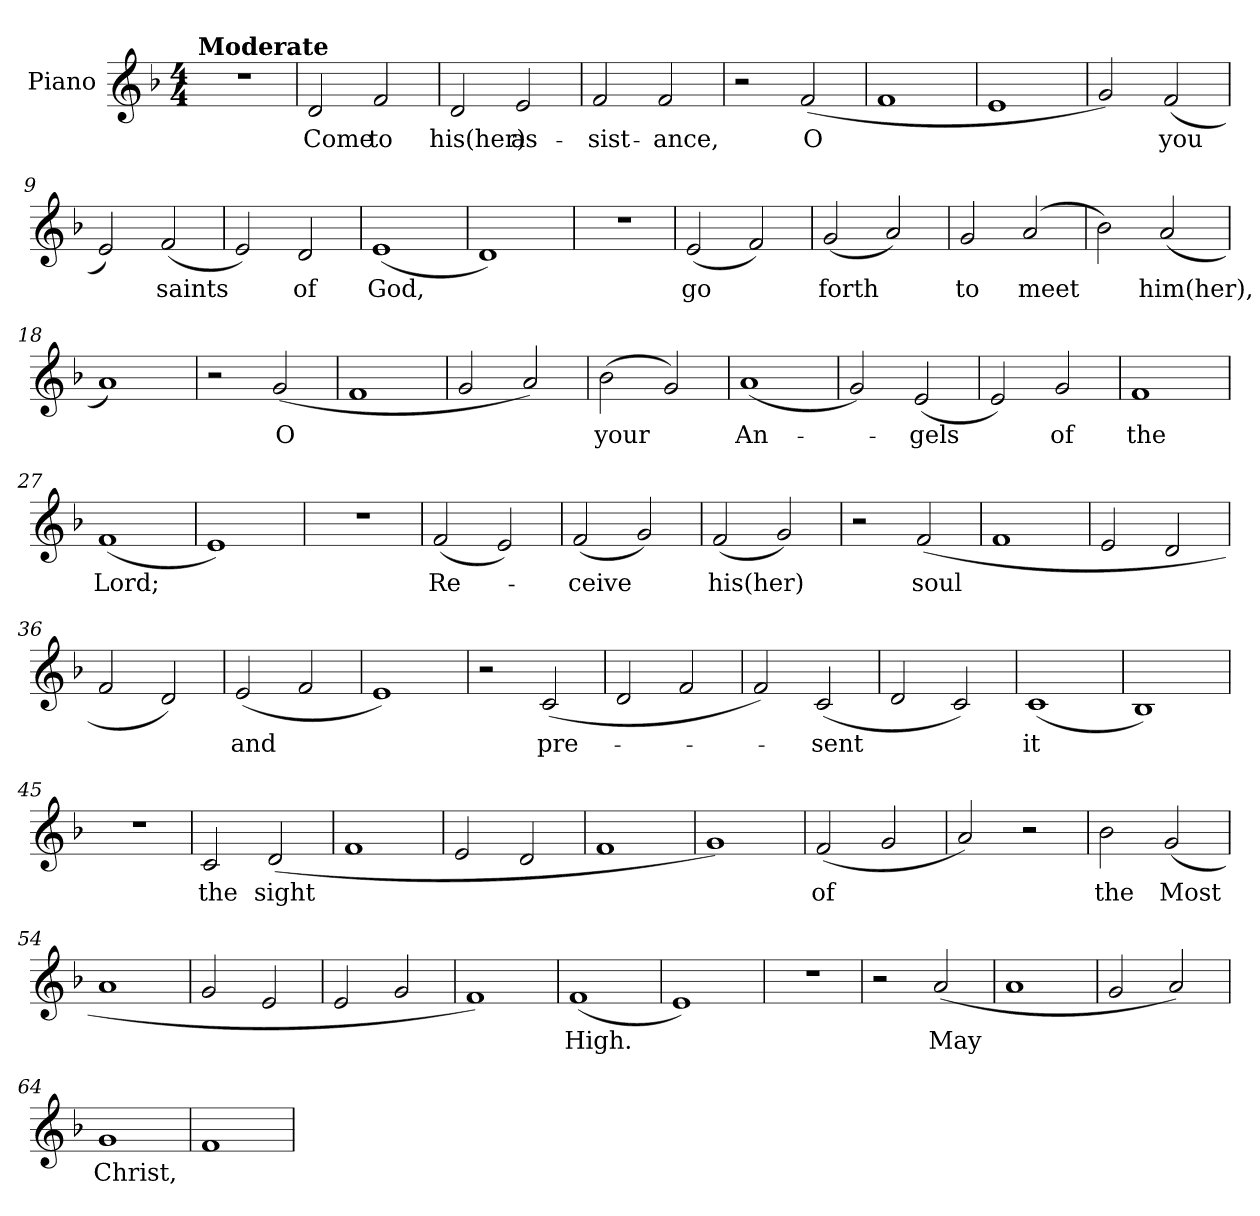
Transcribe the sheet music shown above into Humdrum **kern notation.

**kern	**text
*part1	*part1
*staff1	*staff1
*I"Piano	*
*I'Pno.	*
*clefG2	*
*k[b-]	*
*M4/4	*
*MM120	*
=1	=1
!LO:TX:a:B:t=Moderate	!
1r	.
=2	=2
2d/	Come
2f/	to
=3	=3
2d/	his(her)
2e/	as-
=4	=4
2f/	-sist-
2f/	-ance,
=5	=5
2r	.
(<2f/	O
=6	=6
1f	.
=7	=7
1e	.
=8	=8
2g/)	.
(<2f/	you
=9	=9
2e/)	.
(<2f/	saints
=10	=10
2e/)	.
2d/	of
!!LO:LB:g=z
=11	=11
(<1e	God,
=12	=12
1d)	.
=13	=13
1r	.
=14	=14
(>2e/	go
2f/)	.
=15	=15
(>2g/	forth
2a/)	.
=16	=16
2g/	to
(>2a/	meet
=17	=17
2b-\)	.
(<2a/	him(her),
=18	=18
1a)	.
=19	=19
2r	.
(<2g/	O
=20	=20
1f	.
=21	=21
2g/	.
2a/)	.
!!LO:LB:g=z
=22	=22
(<2b-\	your
2g/)	.
=23	=23
(<1a	An-
=24	=24
2g/)	.
(<2e/	-gels
=25	=25
2e/)	.
2g/	of
=26	=26
1f	the
=27	=27
(<1f	Lord;
=28	=28
1e)	.
=29	=29
1r	.
=30	=30
(<2f/	Re-
2e/)	.
=31	=31
(>2f/	-ceive
2g/)	.
=32	=32
(>2f/	his(her)
2g/)	.
!!LO:LB:g=z
=33	=33
2r	.
(<2f/	soul
=34	=34
1f	.
=35	=35
2e/	.
2d/	.
=36	=36
2f/	.
2d/)	.
=37	=37
(>2e/	and
2f/	.
=38	=38
1e)	.
=39	=39
2r	.
(>2c/	pre-
=40	=40
2d/	.
2f/	.
=41	=41
2f/)	.
(>2c/	-sent
=42	=42
2d/	.
2c/)	.
=43	=43
(<1c	it
!!LO:LB:g=z
=44	=44
1B-)	.
=45	=45
1r	.
=46	=46
2c/	the
(>2d/	sight
=47	=47
1f	.
=48	=48
2e/	.
2d/	.
=49	=49
1f	.
=50	=50
1g)	.
=51	=51
(>2f/	of
2g/	.
=52	=52
2a/)	.
2r	.
=53	=53
2b-\	the
(<2g/	Most
=54	=54
1a	.
!!LO:LB:g=z
=55	=55
2g/	.
2e/	.
=56	=56
2e/	.
2g/	.
=57	=57
1f)	.
=58	=58
(<1f	High.
=59	=59
1e)	.
=60	=60
1r	.
=61	=61
2r	.
(<2a/	May
=62	=62
1a	.
=63	=63
2g/	.
2a/)	.
=64	=64
1g	Christ,
=65	=65
1f	.
=	=
*-	*-
